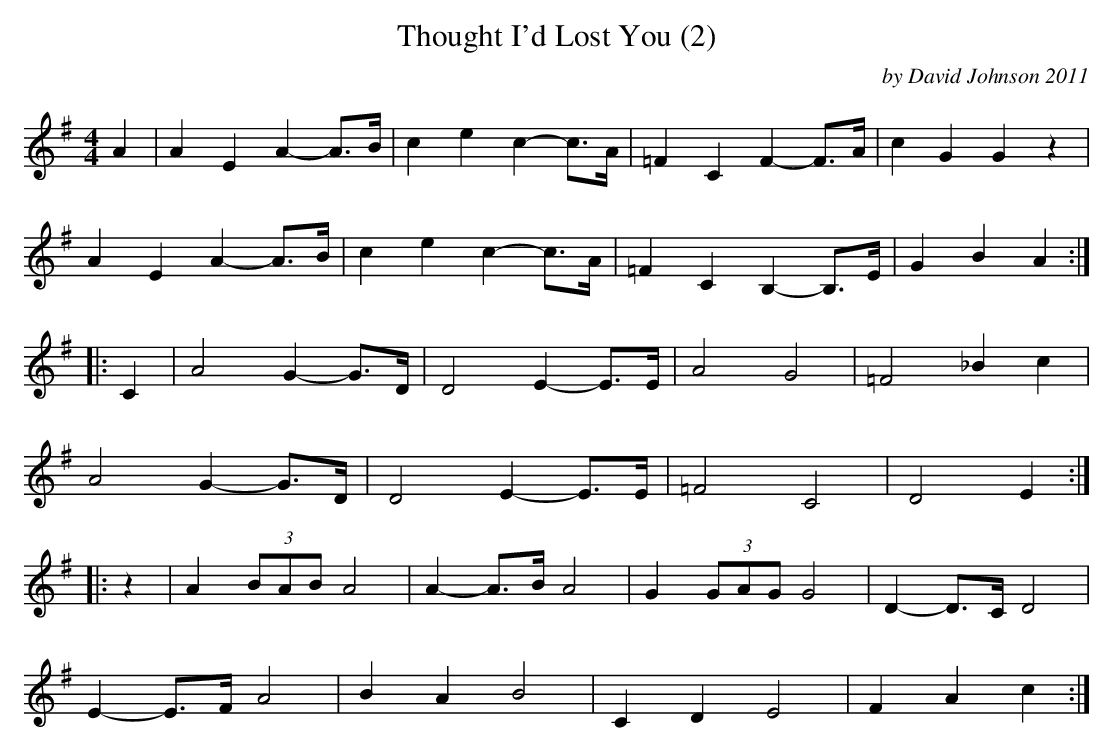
X:1
T:Thought I'd Lost You (2)
C:by David Johnson 2011
M:4/4
L:1/8
K:Adorian
A2|A2E2A2-A>B|c2 e2 c2-c>A|=F2C2F2-F>A|c2G2G2z2|
A2E2A2-A>B|c2 e2 c2-c>A|=F2C2B,2- B,>E|G2B2A2:|
|:C2|A4G2- G>D|D4E2-E>E|A4G4|=F4 _B2 c2|
A4G2- G>D|D4E2-E>E|=F4C4|D4E2:|
|:z2|A2(3BAB A4|A2-A>BA4|G2 (3GAG G4|D2-D>C D4|
E2-E>FA4|B2A2B4|C2D2E4|F2A2c2:|
